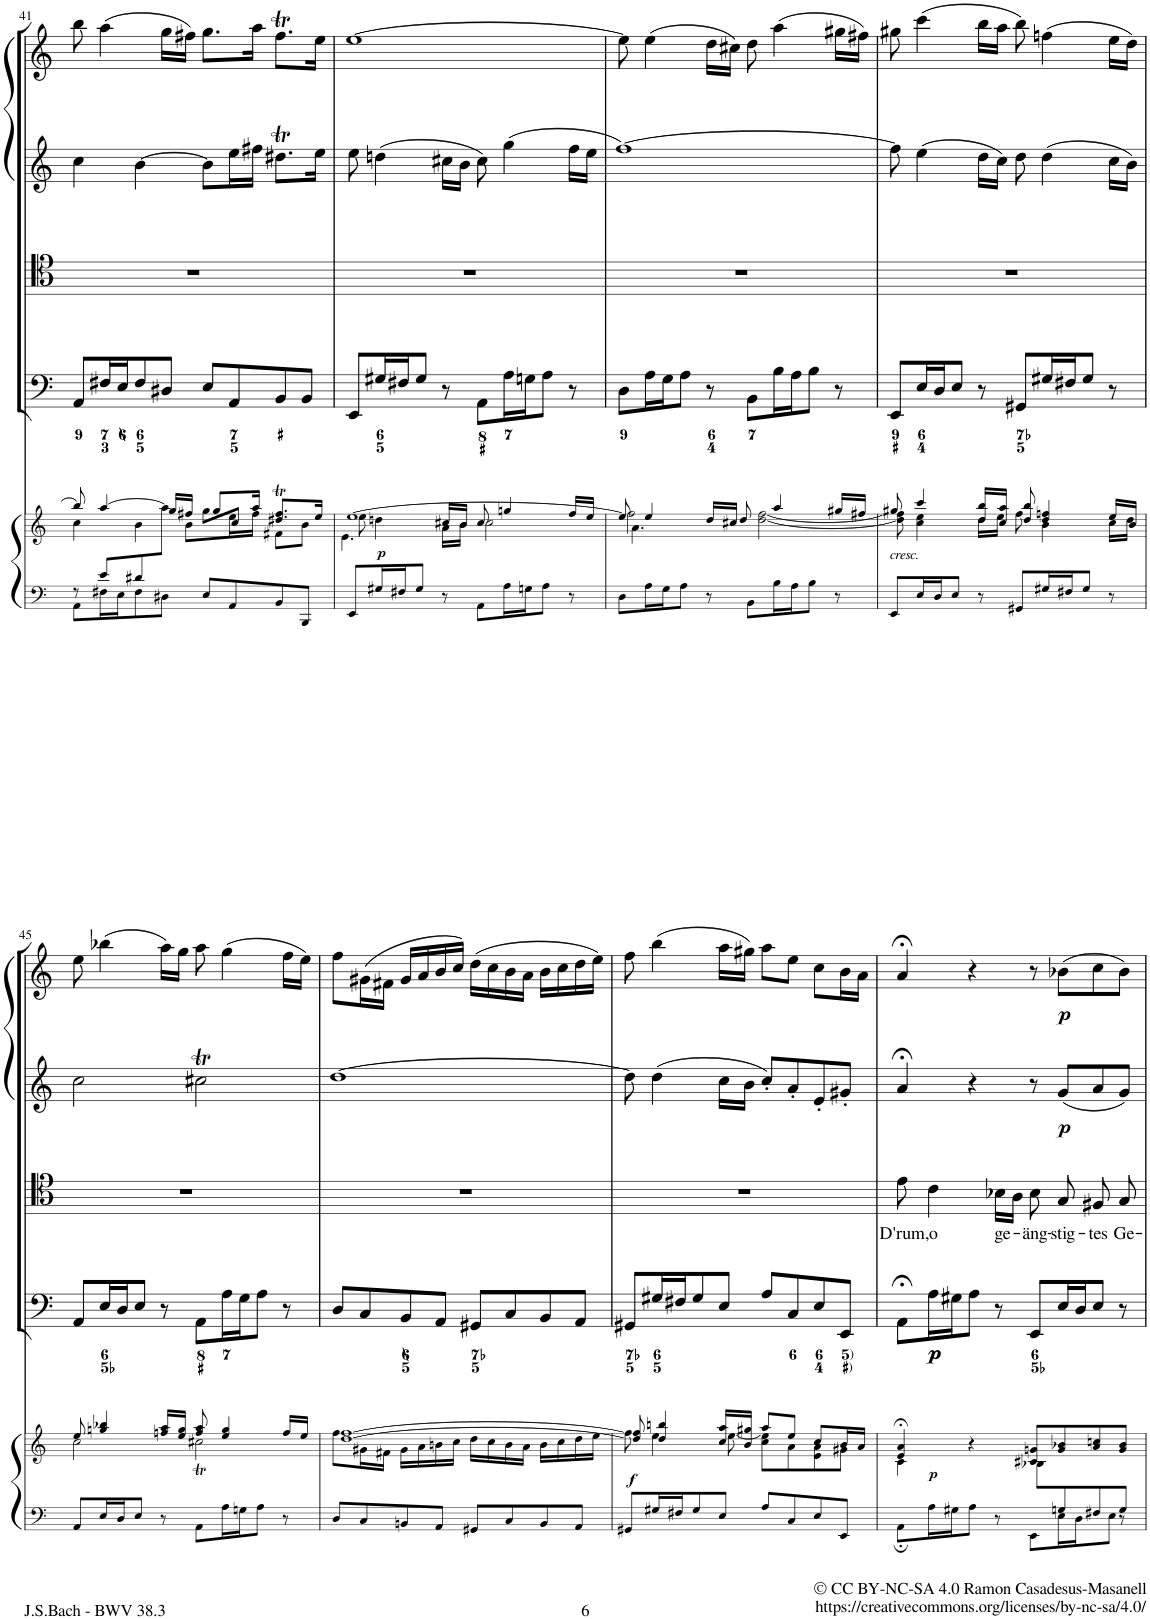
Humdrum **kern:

**kern	**kern	**dynam	**kern	**dynam	**kern	**text	**kern	**dynam	**kern	**dynam
*part5	*part5	*part5	*part4	*part4	*part3	*part3	*part2	*part2	*part1	*part1
*staff6	*staff5	*staff5/6	*staff4	*staff4	*staff3	*staff3	*staff2	*staff2	*staff1	*staff1
*I"Piano reduction	*	*	*I"Continuo	*	*I"Tenore	*	*I"Oboe II	*	*I"Oboe I	*
*I'Pno	*	*	*	*	*	*	*I'Ob	*	*I'Ob	*
!!LO:PB:g=z
*clefF4	*clefG2	*	*clefF4	*	*clefC4	*	*clefG2	*	*clefG2	*
*k[]	*k[]	*	*k[]	*	*k[]	*	*k[]	*	*k[]	*
*M4/4	*M4/4	*	*M4/4	*	*M4/4	*	*M4/4	*	*M4/4	*
*met(c)	*met(c)	*	*met(c)	*	*met(c)	*	*met(c)	*	*met(c)	*
=41	=41	=41	=41	=41	=41	=41	=41	=41	=41	=41
*^	*^	*	*	*	*	*	*	*	*	*
*	*	*	*^	*	*	*	*	*	*	*	*	*
8ryy	8AA\L	8bb/]	4cc\	8r	.	8AA/L	.	1r	.	4cc\	.	8bb\	.
8e/L	16F#X\L	[4aa/	.	4ryy	.	16F#X/L	.	.	.	.	.	(4aa\	.
.	16E\J	.	.	.	.	16E/J	.	.	.	.	.	.	.
8d#X/	8F#\	.	4b\	.	.	8F#/	.	.	.	[4b\	.	.	.
2ryy	8D#X\J	16gg/LL	.	8aa\J]	.	8D#X/J	.	.	.	.	.	16gg\LL	.
.	.	16ff#X/JJ	.	.	.	.	.	.	.	.	.	16ff#X\JJ)	.
.	8E/L	8.gg/L	8b\L	8gg\L	.	8E/L	.	.	.	8b\L]	.	8.gg\L	.
.	8AA/	.	16ee\L	8cc/J	.	8AA/	.	.	.	16ee\L	.	.	.
.	.	16aa/Jk	16ff#\JJ	.	.	.	.	.	.	16ff#X\JJ	.	16aa\Jk	.
.	8BB/	8.dd#X/T 8.ff#/TL	8f#X\L	4ryy	.	8BB/	.	.	.	8.dd#Xt\L	.	8.ff#t\L	.
8ryy	8BBB/J	.	8b\J	.	.	8BB/J	.	.	.	.	.	.	.
.	.	16ee/Jk	.	.	.	.	.	.	.	16ee\Jk	.	16ee\Jk	.
*v	*v	*	*	*	*	*	*	*	*	*	*	*	*
=42	=42	=42	=42	=42	=42	=42	=42	=42	=42	=42	=42	=42
8EE/L	[1ee	4.e\	8ee\	.	8EE/L	.	1r	.	8ee\	.	[1ee	.
!	!	!	!	!LO:DY:b	!	!	!	!	!	!	!	!
16G#X/L	.	.	4ddn\	p	16G#X/L	.	.	.	(4ddn\	.	.	.
16F#X/J	.	.	.	.	16F#X/J	.	.	.	.	.	.	.
8G#/J	.	.	.	.	8G#/J	.	.	.	.	.	.	.
8r	.	16a\LL	16cc#X/LL	.	8r	.	.	.	16cc#X\LL	.	.	.
.	.	16b\JJ	16b/JJ	.	.	.	.	.	16b\JJ	.	.	.
8AA\L	.	2cc#\	8cc#/	.	8AA\L	.	.	.	8cc#\)	.	.	.
16A\L	.	.	4ggn/	.	16A\L	.	.	.	(4gg\	.	.	.
16Gn\J	.	.	.	.	16Gn\J	.	.	.	.	.	.	.
8A\J	.	.	.	.	8A\J	.	.	.	.	.	.	.
8r	.	.	16ff/LL	.	8r	.	.	.	16ff\LL	.	.	.
.	.	.	16ee/JJ	.	.	.	.	.	16ee\JJ	.	.	.
=43	=43	=43	=43	=43	=43	=43	=43	=43	=43	=43	=43	=43
8D\L	8ee/]	2ff\	4.a\	.	8D\L	.	1r	.	[1ff)	.	8ee\]	.
16A\L	4ee/	.	.	.	16A\L	.	.	.	.	.	(4ee\	.
16G\J	.	.	.	.	16G\J	.	.	.	.	.	.	.
8A\J	.	.	.	.	8A\J	.	.	.	.	.	.	.
8r	16dd/LL	.	8ryy	.	8r	.	.	.	.	.	16dd\LL	.
.	16cc#X/JJ	.	.	.	.	.	.	.	.	.	16cc#X\JJ)	.
8BB\L	8dd/	[2dd\ [2ff\	2ryy	.	8BB\L	.	.	.	.	.	8dd\	.
16B\L	4aa/	.	.	.	16B\L	.	.	.	.	.	(4aa\	.
16A\J	.	.	.	.	16A\J	.	.	.	.	.	.	.
8B\J	.	.	.	.	8B\J	.	.	.	.	.	.	.
8r	16gg#X/LL	.	.	.	8r	.	.	.	.	.	16gg#X\LL	.
.	16ff#X/JJ	.	.	.	.	.	.	.	.	.	16ff#X\JJ)	.
*	*	*v	*v	*	*	*	*	*	*	*	*	*
=44	=44	=44	=44	=44	=44	=44	=44	=44	=44	=44	=44
!	!LO:TX:b:i:t=cresc.	!	!	!	!	!	!	!	!	!	!
8EE/L	8gg#X/	8dd\] 8ff\]	.	8EE/L	.	1r	.	8ff\]	.	8gg#X\	.
16E/L	4ccc/	4cc\ 4ee\	.	16E/L	.	.	.	(4ee\	.	(4ccc\	.
16D/J	.	.	.	16D/J	.	.	.	.	.	.	.
8E/J	.	.	.	8E/J	.	.	.	.	.	.	.
8r	16dd/ 16bb/LL	16dd\LL	.	8r	.	.	.	16dd\LL	.	16bb\LL	.
.	16cc/ 16aa/JJ	16ee\JJ	.	.	.	.	.	16cc\JJ)	.	16aa\JJ	.
8GG#X/L	8dd/ 8bb/	8ff\	.	8GG#X/L	.	.	.	8dd\	.	8bb\)	.
16G#X/L	4dd/ 4ffn/	4b\	.	16G#X/L	.	.	.	(4dd\	.	(4ffn\	.
16F#X/J	.	.	.	16F#X/J	.	.	.	.	.	.	.
8G#/J	.	.	.	8G#/J	.	.	.	.	.	.	.
8r	16ee/LL	16cc\LL	.	8r	.	.	.	16cc\LL	.	16ee\LL	.
.	16b/JJ	16dd\JJ	.	.	.	.	.	16b\JJ)	.	16dd\JJ)	.
!!LO:LB:g=z
=45	=45	=45	=45	=45	=45	=45	=45	=45	=45	=45	=45
8AA/L	8ee/	2cc\	.	8AA/L	.	1r	.	2cc\	.	8ee\	.
16E/L	4ggn/ 4bb-X/	.	.	16E/L	.	.	.	.	.	(4bb-X\	.
16D/J	.	.	.	16D/J	.	.	.	.	.	.	.
8E/J	.	.	.	8E/J	.	.	.	.	.	.	.
8r	16ffn/ 16aa/LL	.	.	8r	.	.	.	.	.	16aa\LL)	.
.	16ee/ 16gg/JJ	.	.	.	.	.	.	.	.	16gg\JJ	.
8AA\L	8ff/ 8aa/	2cc#Xt\	.	8AA\L	.	.	.	2cc#Xt\	.	8aa\	.
16A\L	4ee/ 4gg/	.	.	16A\L	.	.	.	.	.	(4gg\	.
16Gn\J	.	.	.	16G\J	.	.	.	.	.	.	.
8A\J	.	.	.	8A\J	.	.	.	.	.	.	.
8r	16ff/LL	.	.	8r	.	.	.	.	.	16ff\LL	.
.	16ee/JJ	.	.	.	.	.	.	.	.	16ee\JJ)	.
=46	=46	=46	=46	=46	=46	=46	=46	=46	=46	=46	=46
8D/L	[1dd [1ff	8ff\L	.	8D/L	.	1r	.	[1dd	.	8ff\L	.
8C/	.	16g#X\L	.	8C/	.	.	.	.	.	(16g#X\L	.
.	.	16f#X\JJ	.	.	.	.	.	.	.	16f#X\JJ	.
8BBn/	.	16g#\LL	.	8BB/	.	.	.	.	.	16g#/LL	.
.	.	16a\	.	.	.	.	.	.	.	16a/	.
8AA/J	.	16bn\	.	8AA/J	.	.	.	.	.	16b/	.
.	.	16cc\JJ	.	.	.	.	.	.	.	16cc/JJ)	.
8GG#X/L	.	16dd\LL	.	8GG#X/L	.	.	.	.	.	(16dd\LL	.
.	.	16cc\	.	.	.	.	.	.	.	16cc\	.
8C/	.	16b\	.	8C/	.	.	.	.	.	16b\	.
.	.	16a\JJ	.	.	.	.	.	.	.	16a\JJ	.
8BB/	.	16b\LL	.	8BB/	.	.	.	.	.	16b\LL	.
.	.	16cc\	.	.	.	.	.	.	.	16cc\	.
8AA/J	.	16dd\	.	8AA/J	.	.	.	.	.	16dd\	.
.	.	16ee\JJ	.	.	.	.	.	.	.	16ee\JJ)	.
=47	=47	=47	=47	=47	=47	=47	=47	=47	=47	=47	=47
!	!	!	!LO:DY:b	!	!	!	!	!	!	!	!
8GG#X/L	8dd/] 8ff/]	8ff\	f	8GG#X/L	.	1r	.	8dd\]	.	8ff\	.
16G#X/L	4dd/ 4bbn/	4ee\	.	16G#X/L	.	.	.	(4dd\	.	(4bb\	.
16F#X/J	.	.	.	16F#X/J	.	.	.	.	.	.	.
8G#/	.	.	.	8G#/	.	.	.	.	.	.	.
8E/J	16cc/ 16aa/LL	[8ee\	.	8E/J	.	.	.	16cc\LL	.	16aa\LL	.
.	16b/ 16gg#X/JJ	.	.	.	.	.	.	16b\JJ	.	16gg#X\JJ)	.
8A/L	8aa/L	8cc\ 8ee\]L	.	8A/L	.	.	.	8cc'/L)	.	8aa\L	.
8C/	8ee/J	8a\	.	8C/	.	.	.	8a'/	.	8ee\J	.
8E/	8cc/L	8e\ 8a\	.	8E/	.	.	.	8e'/	.	8cc\L	.
8EE/J	16b/L	8g#X\J	.	8EE/J	.	.	.	8g#X'/J	.	16b\L	.
.	16a/JJ	.	.	.	.	.	.	.	.	16a\JJ	.
=48	=48	=48	=48	=48	=48	=48	=48	=48	=48	=48	=48
*^	*	*	*	*	*	*	*	*	*	*	*
!	!	!	!	!	!	!	!	!LO:LY:b	!	!	!	!
*	*	*	*^	*	*	*	*	*	*	*	*	*
8ryy	8AA;\L	4e/;< 4a/;<	4c\	8ryy	.	8AA;<\L	.	8e\	D'rum,	4a;</	.	4a;</	.
!	!	!	!	!	!LO:DY:b	!	!LO:DY:b	!	!LO:LY:b	!	!	!	!
!	!	!	!	!	!	!	!LO:DY:n=1:b	!	!	!	!	!	!
.	16A\L	.	.	2..ryy	p	16A\L	p p	4c\	o	.	.	.	.
.	16G#X\J	.	.	.	.	16G#X\J	.	.	.	.	.	.	.
.	8A\J	4r	4ryy	.	.	8A\J	.	.	.	4r	.	4r	.
!	!	!	!	!	!	!	!	!	!LO:LY:b	!	!	!	!
.	8r	.	.	.	.	8r	.	16B-X\LL	ge-	.	.	.	.
.	.	.	.	.	.	.	.	16A\JJ	.	.	.	.	.
!	!	!	!	!	!	!	!	!	!LO:LY:b	!	!	!	!
.	8EE\L	8c#X/ 8gn/L	8B-X\L	.	.	8EE/L	.	8B-\	äng-	8r	.	8r	.
!	!	!	!	!	!	!	!	!	!LO:LY:b	!	!LO:DY:b	!	!LO:DY:b
8Gn/	16E\L	8g/ 8b-X/	4.ryy	.	.	16E/L	.	8G/	-stig-	(8g/L	p	(8b-X\L	p
.	16D\J	.	.	.	.	16D/J	.	.	.	.	.	.	.
!	!	!	!	!	!	!	!	!	!LO:LY:b	!	!	!	!
8F#X/	8E\J	8a/ 8ccn/	.	.	.	8E/J	.	8F#X/	-tes	8a/	.	8cc\	.
!	!	!	!	!	!	!	!	!	!LO:LY:b	!	!	!	!
8G/J	8r	8g/ 8b-/J	.	.	.	8r	.	8G/	Ge-	8g/J)	.	8b-\J)	.
*v	*v	*	*	*	*	*	*	*	*	*	*	*	*
*	*v	*v	*v	*	*	*	*	*	*	*	*	*
=	=	=	=	=	=	=	=	=	=	=
*-	*-	*-	*-	*-	*-	*-	*-	*-	*-	*-
